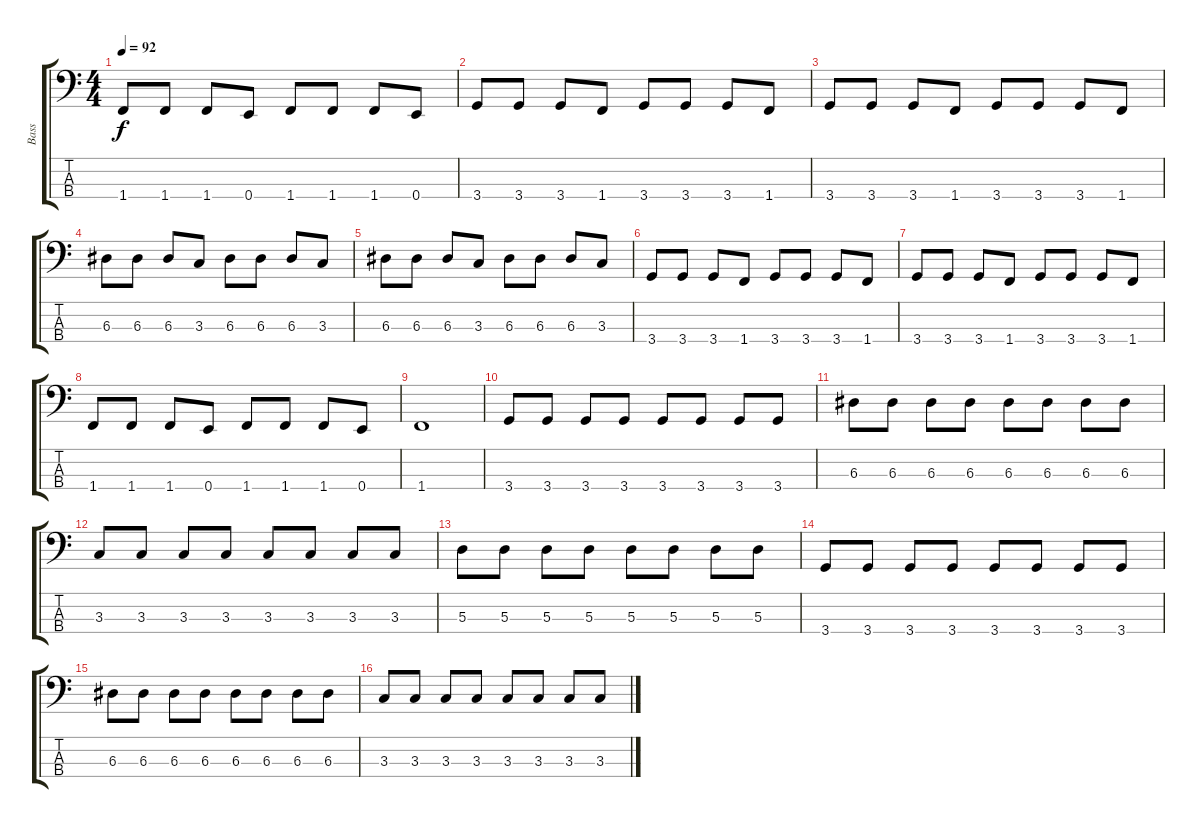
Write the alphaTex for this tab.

\track ("Bass" "Bass") {instrument electricbassfinger}
\staff {score tabs}
\tuning (G2 D2 A1 E1) {hide}
\ts (4 4)
\tempo 92
\clef f4
\ks c
1.4.8{dy f} 1.4.8 1.4.8 0.4.8 1.4.8 1.4.8 1.4.8 0.4.8 |
3.4.8 3.4.8 3.4.8 1.4.8 3.4.8 3.4.8 3.4.8 1.4.8 |
3.4.8 3.4.8 3.4.8 1.4.8 3.4.8 3.4.8 3.4.8 1.4.8 |
6.3.8 6.3.8 6.3.8 3.3.8 6.3.8 6.3.8 6.3.8 3.3.8 |
6.3.8 6.3.8 6.3.8 3.3.8 6.3.8 6.3.8 6.3.8 3.3.8 |
3.4.8 3.4.8 3.4.8 1.4.8 3.4.8 3.4.8 3.4.8 1.4.8 |
3.4.8 3.4.8 3.4.8 1.4.8 3.4.8 3.4.8 3.4.8 1.4.8 |
1.4.8 1.4.8 1.4.8 0.4.8 1.4.8 1.4.8 1.4.8 0.4.8 |
1.4.1 |
3.4.8 3.4.8 3.4.8 3.4.8 3.4.8 3.4.8 3.4.8 3.4.8 |
6.3.8 6.3.8 6.3.8 6.3.8 6.3.8 6.3.8 6.3.8 6.3.8 |
3.3.8 3.3.8 3.3.8 3.3.8 3.3.8 3.3.8 3.3.8 3.3.8 |
5.3.8 5.3.8 5.3.8 5.3.8 5.3.8 5.3.8 5.3.8 5.3.8 |
3.4.8 3.4.8 3.4.8 3.4.8 3.4.8 3.4.8 3.4.8 3.4.8 |
6.3.8 6.3.8 6.3.8 6.3.8 6.3.8 6.3.8 6.3.8 6.3.8 |
3.3.8 3.3.8 3.3.8 3.3.8 3.3.8 3.3.8 3.3.8 3.3.8
